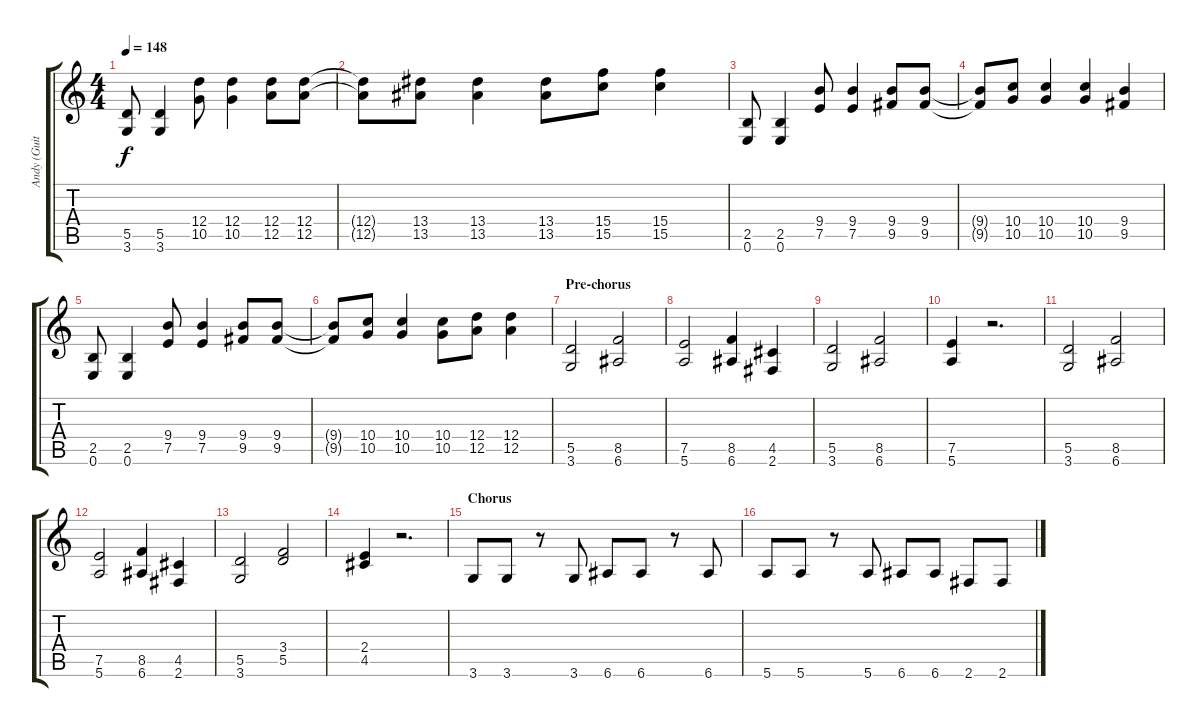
\track ("Andy (Guitar)" "Andy (Guit") {instrument overdrivenguitar}
\staff {score tabs}
\tuning (E4 B3 G3 D3 A2 E2) {hide}
\ts (4 4)
\tempo 148
\clef g2
\ks c
(5.5 3.6).8{dy f} (5.5 3.6).4 (12.4 10.5).8 (12.4 10.5).4 (12.4 12.5).8 (12.4 12.5).8 |
(12.4{t} 12.5{t}).8 (13.4 13.5).8 (13.4 13.5).4 (13.4 13.5).8 (15.4 15.5).8 (15.4 15.5).4 |
(2.5 0.6).8 (2.5 0.6).4 (9.4 7.5).8 (9.4 7.5).4 (9.4 9.5).8 (9.4 9.5).8 |
(9.4{t} 9.5{t}).8 (10.4 10.5).8 (10.4 10.5).4 (10.4 10.5).4 (9.4 9.5).4 |
(2.5 0.6).8 (2.5 0.6).4 (9.4 7.5).8 (9.4 7.5).4 (9.4 9.5).8 (9.4 9.5).8 |
(9.4{t} 9.5{t}).8 (10.4 10.5).8 (10.4 10.5).4 (10.4 10.5).8 (12.4 12.5).8 (12.4 12.5).4 |
\section ("" "Pre-chorus")
(5.5 3.6).2 (8.5 6.6).2 |
(7.5 5.6).2 (8.5 6.6).4 (4.5 2.6).4 |
(5.5 3.6).2 (8.5 6.6).2 |
(7.5 5.6).4 r.2{d} |
(5.5 3.6).2 (8.5 6.6).2 |
(7.5 5.6).2 (8.5 6.6).4 (4.5 2.6).4 |
(5.5 3.6).2 (3.4 5.5).2 |
(2.4 4.5).4 r.2{d} |
\section ("" "Chorus")
3.6.8 3.6.8 r.8 3.6.8 6.6.8 6.6.8 r.8 6.6.8 |
5.6.8 5.6.8 r.8 5.6.8 6.6.8 6.6.8 2.6.8 2.6.8
